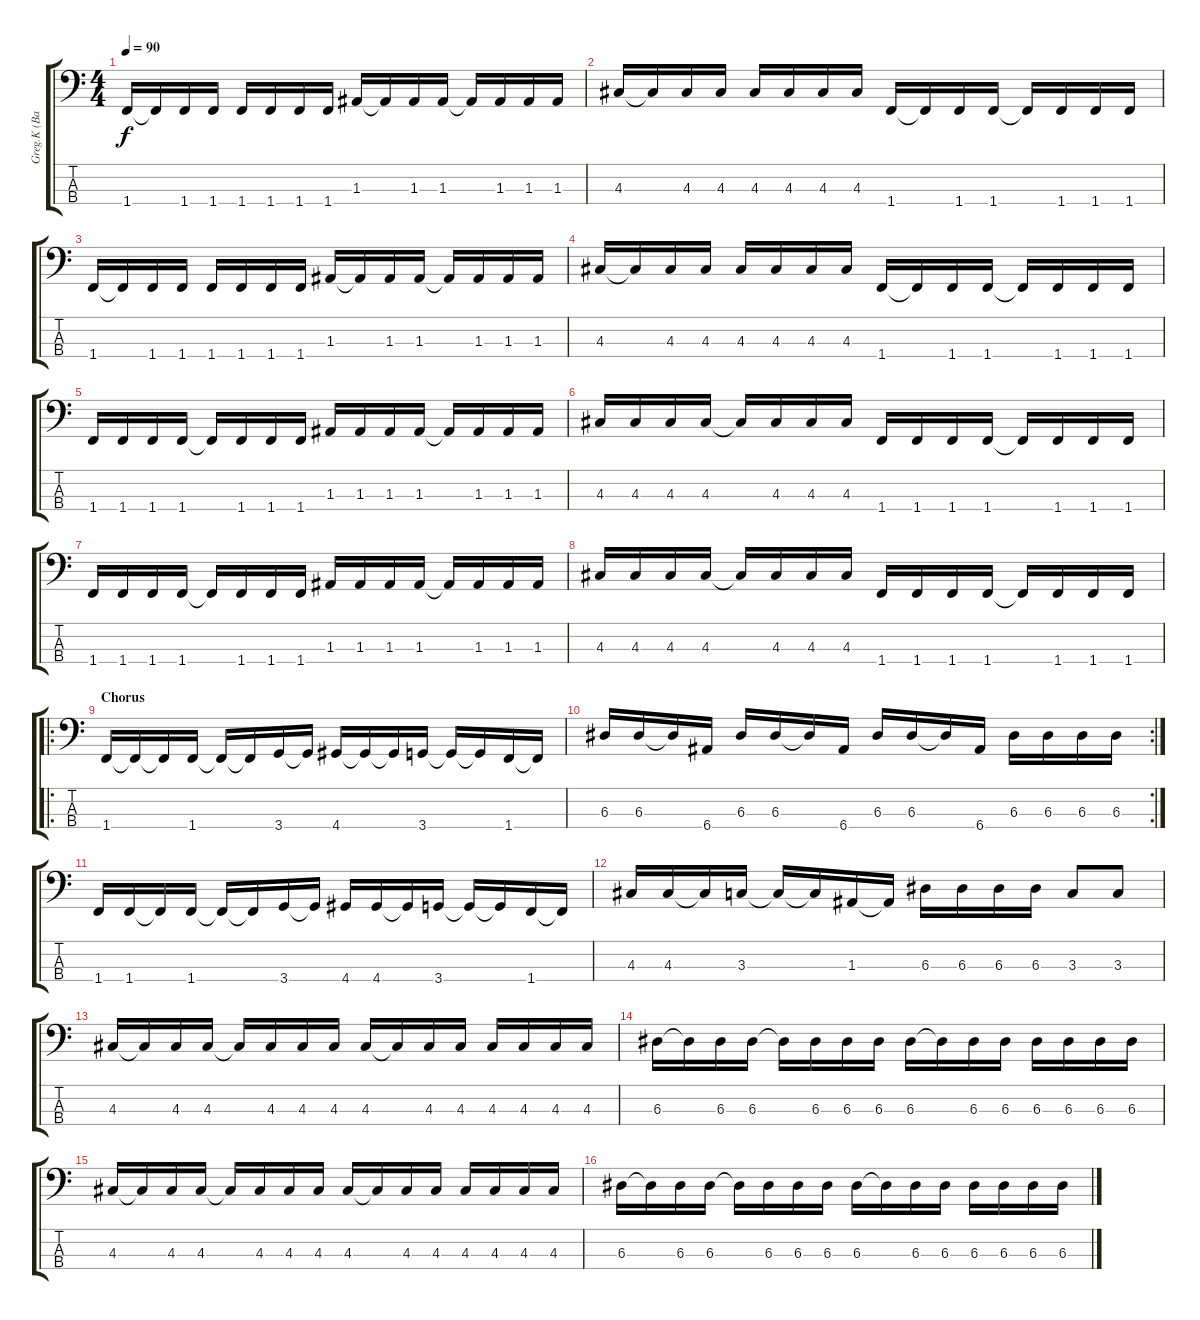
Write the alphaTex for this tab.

\track ("Greg.K (Bass)" "Greg.K (Ba") {instrument electricbasspick}
\staff {score tabs}
\tuning (G2 D2 A1 E1) {hide}
\ts (4 4)
\tempo 90
\clef f4
\ks c
1.4.16{dy f} 1.4{t}.16 1.4.16 1.4.16 1.4.16 1.4.16 1.4.16 1.4.16 1.3.16 1.3{t}.16 1.3.16 1.3.16 1.3{t}.16 1.3.16 1.3.16 1.3.16 |
4.3.16 4.3{t}.16 4.3.16 4.3.16 4.3.16 4.3.16 4.3.16 4.3.16 1.4.16 1.4{t}.16 1.4.16 1.4.16 1.4{t}.16 1.4.16 1.4.16 1.4.16 |
1.4.16 1.4{t}.16 1.4.16 1.4.16 1.4.16 1.4.16 1.4.16 1.4.16 1.3.16 1.3{t}.16 1.3.16 1.3.16 1.3{t}.16 1.3.16 1.3.16 1.3.16 |
4.3.16 4.3{t}.16 4.3.16 4.3.16 4.3.16 4.3.16 4.3.16 4.3.16 1.4.16 1.4{t}.16 1.4.16 1.4.16 1.4{t}.16 1.4.16 1.4.16 1.4.16 |
1.4.16 1.4.16 1.4.16 1.4.16 1.4{t}.16 1.4.16 1.4.16 1.4.16 1.3.16 1.3.16 1.3.16 1.3.16 1.3{t}.16 1.3.16 1.3.16 1.3.16 |
4.3.16 4.3.16 4.3.16 4.3.16 4.3{t}.16 4.3.16 4.3.16 4.3.16 1.4.16 1.4.16 1.4.16 1.4.16 1.4{t}.16 1.4.16 1.4.16 1.4.16 |
1.4.16 1.4.16 1.4.16 1.4.16 1.4{t}.16 1.4.16 1.4.16 1.4.16 1.3.16 1.3.16 1.3.16 1.3.16 1.3{t}.16 1.3.16 1.3.16 1.3.16 |
4.3.16 4.3.16 4.3.16 4.3.16 4.3{t}.16 4.3.16 4.3.16 4.3.16 1.4.16 1.4.16 1.4.16 1.4.16 1.4{t}.16 1.4.16 1.4.16 1.4.16 |
\ro
\section ("" "Chorus")
1.4.16 1.4{t}.16 1.4{t}.16 1.4.16 1.4{t}.16 1.4{t}.16 3.4.16 3.4{t}.16 4.4.16 4.4{t}.16 4.4{t}.16 3.4.16 3.4{t}.16 3.4{t}.16 1.4.16 1.4{t}.16 |
\rc 2
6.3.16 6.3.16 6.3{t}.16 6.4.16 6.3.16 6.3.16 6.3{t}.16 6.4.16 6.3.16 6.3.16 6.3{t}.16 6.4.16 6.3.16 6.3.16 6.3.16 6.3.16 |
1.4.16 1.4.16 1.4{t}.16 1.4.16 1.4{t}.16 1.4{t}.16 3.4.16 3.4{t}.16 4.4.16 4.4.16 4.4{t}.16 3.4.16 3.4{t}.16 3.4{t}.16 1.4.16 1.4{t}.16 |
4.3.16 4.3.16 4.3{t}.16 3.3.16 3.3{t}.16 3.3{t}.16 1.3.16 1.3{t}.16 6.3.16 6.3.16 6.3.16 6.3.16 3.3.8 3.3.8 |
4.3.16 4.3{t}.16 4.3.16 4.3.16 4.3{t}.16 4.3.16 4.3.16 4.3.16 4.3.16 4.3{t}.16 4.3.16 4.3.16 4.3.16 4.3.16 4.3.16 4.3.16 |
6.3.16 6.3{t}.16 6.3.16 6.3.16 6.3{t}.16 6.3.16 6.3.16 6.3.16 6.3.16 6.3{t}.16 6.3.16 6.3.16 6.3.16 6.3.16 6.3.16 6.3.16 |
4.3.16 4.3{t}.16 4.3.16 4.3.16 4.3{t}.16 4.3.16 4.3.16 4.3.16 4.3.16 4.3{t}.16 4.3.16 4.3.16 4.3.16 4.3.16 4.3.16 4.3.16 |
6.3.16 6.3{t}.16 6.3.16 6.3.16 6.3{t}.16 6.3.16 6.3.16 6.3.16 6.3.16 6.3{t}.16 6.3.16 6.3.16 6.3.16 6.3.16 6.3.16 6.3.16
